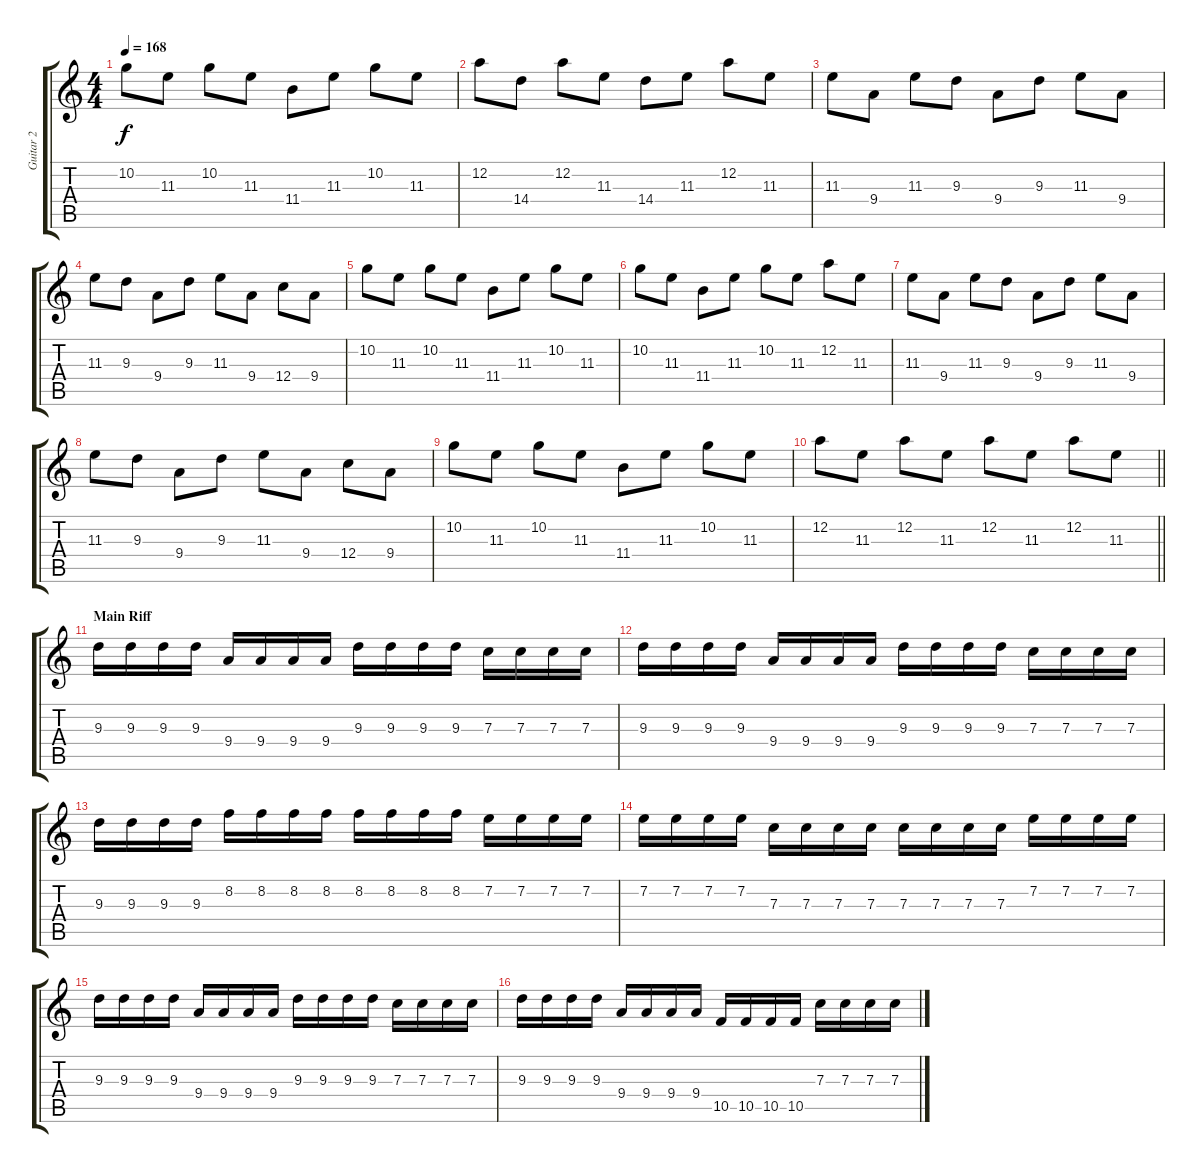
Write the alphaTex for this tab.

\track ("Guitar 2" "Guitar 2") {instrument distortionguitar}
\staff {score tabs}
\tuning (D4 A3 F3 C3 G2 D2) {hide}
\ts (4 4)
\tempo 168
\clef g2
\ks c
10.2.8{dy f} 11.3.8 10.2.8 11.3.8 11.4.8 11.3.8 10.2.8 11.3.8 |
12.2.8 14.4.8 12.2.8 11.3.8 14.4.8 11.3.8 12.2.8 11.3.8 |
11.3.8 9.4.8 11.3.8 9.3.8 9.4.8 9.3.8 11.3.8 9.4.8 |
11.3.8 9.3.8 9.4.8 9.3.8 11.3.8 9.4.8 12.4.8 9.4.8 |
10.2.8 11.3.8 10.2.8 11.3.8 11.4.8 11.3.8 10.2.8 11.3.8 |
10.2.8 11.3.8 11.4.8 11.3.8 10.2.8 11.3.8 12.2.8 11.3.8 |
11.3.8 9.4.8 11.3.8 9.3.8 9.4.8 9.3.8 11.3.8 9.4.8 |
11.3.8 9.3.8 9.4.8 9.3.8 11.3.8 9.4.8 12.4.8 9.4.8 |
10.2.8 11.3.8 10.2.8 11.3.8 11.4.8 11.3.8 10.2.8 11.3.8 |
\barLineRight lightlight
12.2.8 11.3.8 12.2.8 11.3.8 12.2.8 11.3.8 12.2.8 11.3.8 |
\section ("" "Main Riff")
9.3.16 9.3.16 9.3.16 9.3.16 9.4.16 9.4.16 9.4.16 9.4.16 9.3.16 9.3.16 9.3.16 9.3.16 7.3.16 7.3.16 7.3.16 7.3.16 |
9.3.16 9.3.16 9.3.16 9.3.16 9.4.16 9.4.16 9.4.16 9.4.16 9.3.16 9.3.16 9.3.16 9.3.16 7.3.16 7.3.16 7.3.16 7.3.16 |
9.3.16 9.3.16 9.3.16 9.3.16 8.2.16 8.2.16 8.2.16 8.2.16 8.2.16 8.2.16 8.2.16 8.2.16 7.2.16 7.2.16 7.2.16 7.2.16 |
7.2.16 7.2.16 7.2.16 7.2.16 7.3.16 7.3.16 7.3.16 7.3.16 7.3.16 7.3.16 7.3.16 7.3.16 7.2.16 7.2.16 7.2.16 7.2.16 |
9.3.16 9.3.16 9.3.16 9.3.16 9.4.16 9.4.16 9.4.16 9.4.16 9.3.16 9.3.16 9.3.16 9.3.16 7.3.16 7.3.16 7.3.16 7.3.16 |
9.3.16 9.3.16 9.3.16 9.3.16 9.4.16 9.4.16 9.4.16 9.4.16 10.5.16 10.5.16 10.5.16 10.5.16 7.3.16 7.3.16 7.3.16 7.3.16
